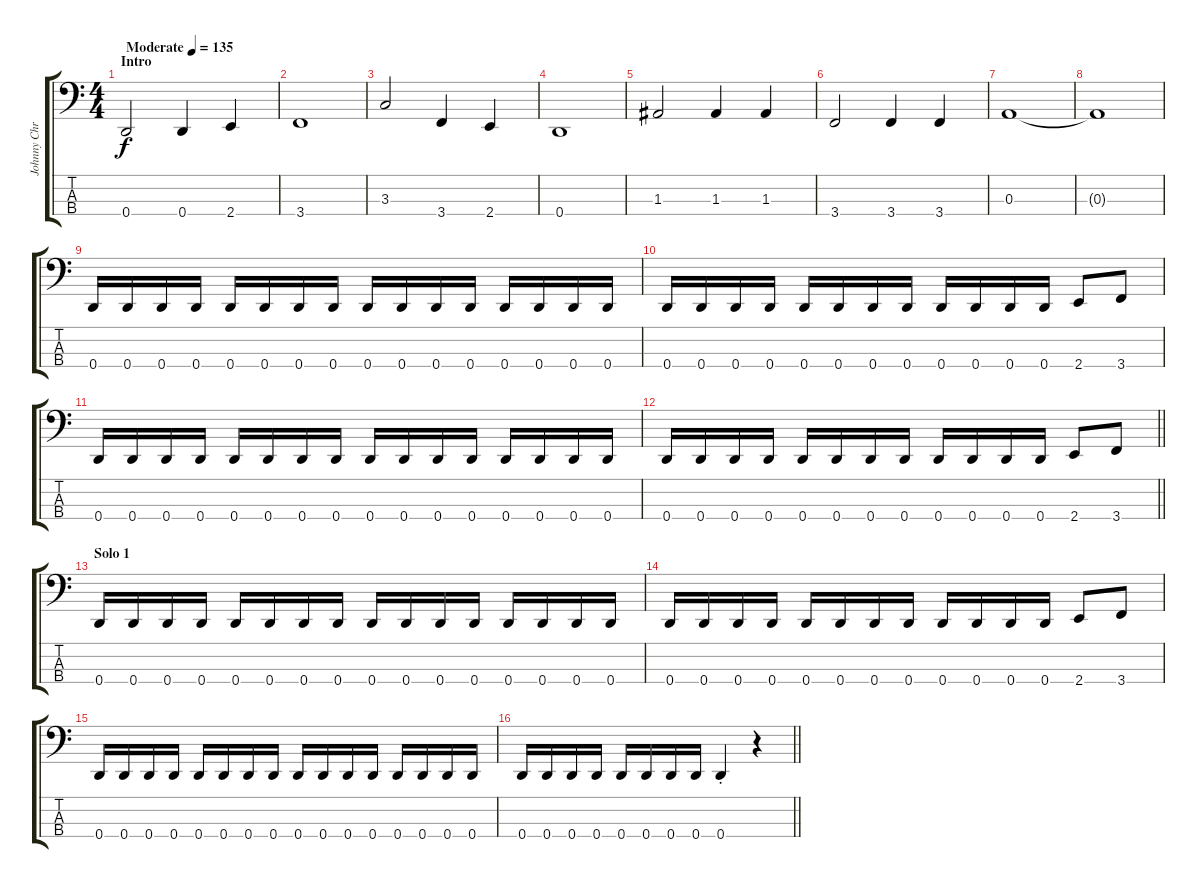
\track ("Johnny Christ" "Johnny Chr") {instrument electricbassfinger}
\staff {score tabs}
\tuning (G2 D2 A1 D1) {hide}
\ts (4 4)
\section ("" "Intro")
\tempo (135 "Moderate")
\clef f4
\ks c
0.4.2{dy f instrument electricbassfinger} 0.4.4 2.4.4 |
3.4.1 |
3.3.2 3.4.4 2.4.4 |
0.4.1 |
1.3.2 1.3.4 1.3.4 |
3.4.2 3.4.4 3.4.4 |
0.3.1 |
0.3{t}.1 |
0.4.16 0.4.16 0.4.16 0.4.16 0.4.16 0.4.16 0.4.16 0.4.16 0.4.16 0.4.16 0.4.16 0.4.16 0.4.16 0.4.16 0.4.16 0.4.16 |
0.4.16 0.4.16 0.4.16 0.4.16 0.4.16 0.4.16 0.4.16 0.4.16 0.4.16 0.4.16 0.4.16 0.4.16 2.4.8 3.4.8 |
0.4.16 0.4.16 0.4.16 0.4.16 0.4.16 0.4.16 0.4.16 0.4.16 0.4.16 0.4.16 0.4.16 0.4.16 0.4.16 0.4.16 0.4.16 0.4.16 |
\barLineRight lightlight
0.4.16 0.4.16 0.4.16 0.4.16 0.4.16 0.4.16 0.4.16 0.4.16 0.4.16 0.4.16 0.4.16 0.4.16 2.4.8 3.4.8 |
\section ("" "Solo 1")
0.4.16 0.4.16 0.4.16 0.4.16 0.4.16 0.4.16 0.4.16 0.4.16 0.4.16 0.4.16 0.4.16 0.4.16 0.4.16 0.4.16 0.4.16 0.4.16 |
0.4.16 0.4.16 0.4.16 0.4.16 0.4.16 0.4.16 0.4.16 0.4.16 0.4.16 0.4.16 0.4.16 0.4.16 2.4.8 3.4.8 |
0.4.16 0.4.16 0.4.16 0.4.16 0.4.16 0.4.16 0.4.16 0.4.16 0.4.16 0.4.16 0.4.16 0.4.16 0.4.16 0.4.16 0.4.16 0.4.16 |
\barLineRight lightlight
0.4.16 0.4.16 0.4.16 0.4.16 0.4.16 0.4.16 0.4.16 0.4.16 0.4{st}.4 r.4
